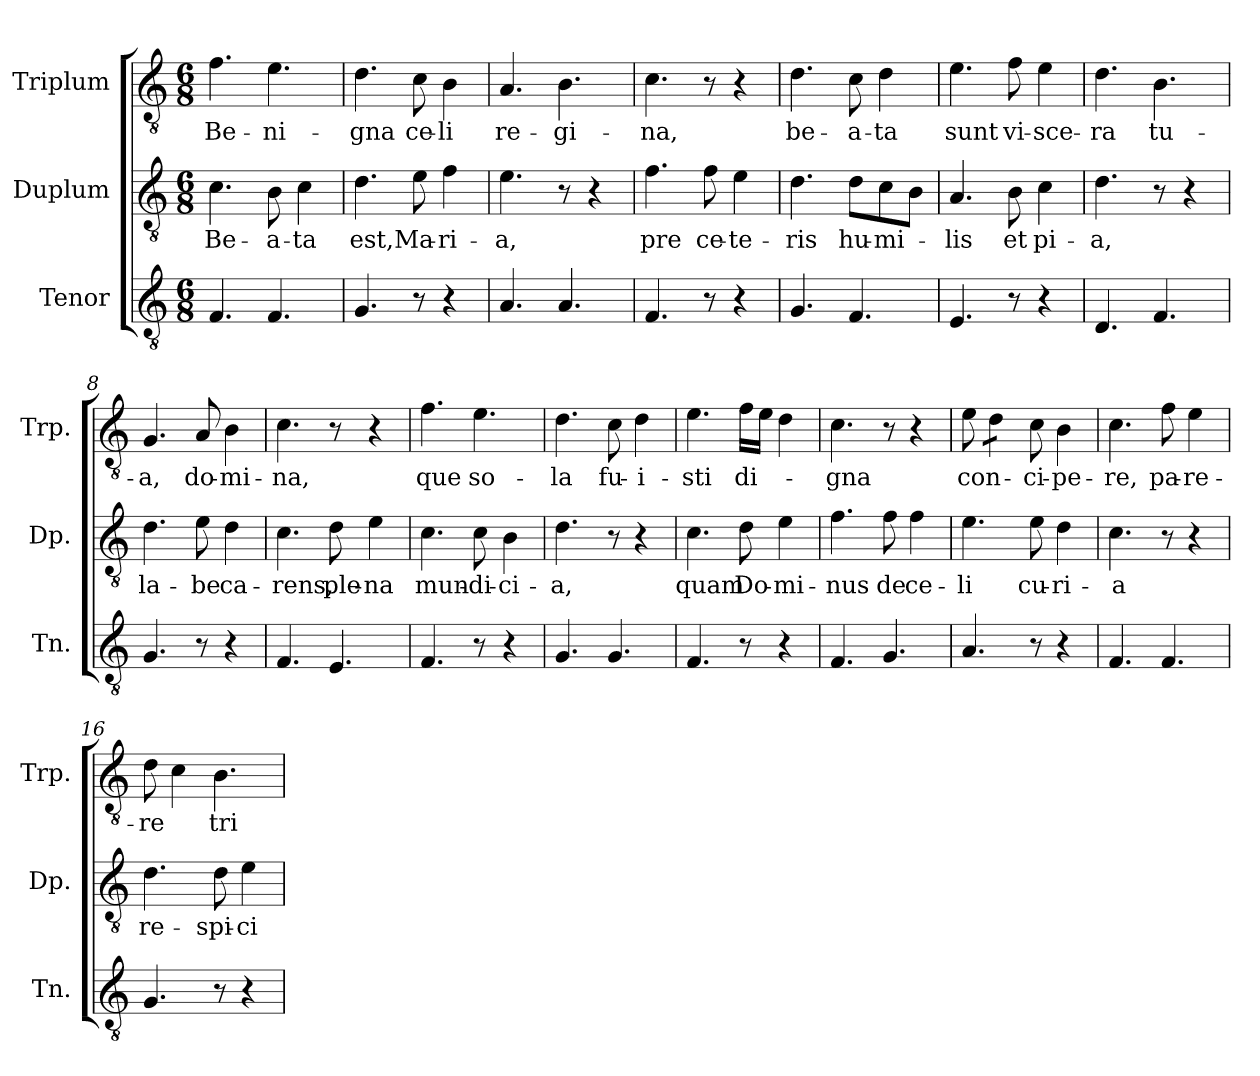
**kern	**kern	**text	**kern	**text
*part3	*part2	*part2	*part1	*part1
*staff3	*staff2	*staff2	*staff1	*staff1
*I"Tenor	*I"Duplum	*	*I"Triplum	*
*I'Tn.	*I'Dp.	*	*I'Trp.	*
*clefGv2	*clefGv2	*	*clefGv2	*
*k[]	*k[]	*	*k[]	*
*M6/8	*M6/8	*	*M6/8	*
=1	=1	=1	=1	=1
!	!	!LO:LY:b	!	!LO:LY:b
4.F/	4.c\	Be-	4.f\	Be-
!	!	!LO:LY:b	!	!LO:LY:b
4.F/	8B\	-a-	4.e\	-ni-
!	!	!LO:LY:b	!	!
.	4c\	-ta	.	.
=2	=2	=2	=2	=2
!	!	!LO:LY:b	!	!LO:LY:b
4.G/	4.d\	est,	4.d\	-gna
!	!	!LO:LY:b	!	!LO:LY:b
8r	8e\	Ma-	8c\	ce-
!	!	!LO:LY:b	!	!LO:LY:b
4r	4f\	-ri-	4B\	-li
=3	=3	=3	=3	=3
!	!	!LO:LY:b	!	!LO:LY:b
4.A/	4.e\	-a,	4.A/	re-
!	!	!	!	!LO:LY:b
4.A/	8r	.	4.B\	-gi-
.	4r	.	.	.
=4	=4	=4	=4	=4
!	!	!LO:LY:b	!	!LO:LY:b
4.F/	4.f\	pre	4.c\	-na,
!	!	!LO:LY:b	!	!
8r	8f\	ce-	8r	.
!	!	!LO:LY:b	!	!
4r	4e\	-te-	4r	.
=5	=5	=5	=5	=5
!	!	!LO:LY:b	!	!LO:LY:b
4.G/	4.d\	-ris	4.d\	be-
!	!	!LO:LY:b	!	!LO:LY:b
4.F/	8d\L	hu-	8c\	-a-
!	!	!LO:LY:b	!	!LO:LY:b
.	8c\	-mi-	4d\	-ta
.	8B\J	.	.	.
=6	=6	=6	=6	=6
!	!	!LO:LY:b	!	!LO:LY:b
4.E/	4.A/	-lis	4.e\	sunt
!	!	!LO:LY:b	!	!LO:LY:b
8r	8B\	et	8f\	vi-
!	!	!LO:LY:b	!	!LO:LY:b
4r	4c\	pi-	4e\	-sce-
=7	=7	=7	=7	=7
!	!	!LO:LY:b	!	!LO:LY:b
4.D/	4.d\	-a,	4.d\	-ra
!	!	!	!	!LO:LY:b
4.F/	8r	.	4.B\	tu-
.	4r	.	.	.
=8	=8	=8	=8	=8
!	!	!LO:LY:b	!	!LO:LY:b
4.G/	4.d\	la-	4.G/	-a,
!	!	!LO:LY:b	!	!LO:LY:b
8r	8e\	-be	8A/	do-
!	!	!LO:LY:b	!	!LO:LY:b
4r	4d\	ca-	4B\	-mi-
!!LO:LB:g=z
=9	=9	=9	=9	=9
!	!	!LO:LY:b	!	!LO:LY:b
4.F/	4.c\	-rens,	4.c\	-na,
!	!	!LO:LY:b	!	!
4.E/	8d\	ple-	8r	.
!	!	!LO:LY:b	!	!
.	4e\	-na	4r	.
=10	=10	=10	=10	=10
!	!	!LO:LY:b	!	!LO:LY:b
4.F/	4.c\	mun-	4.f\	que
!	!	!LO:LY:b	!	!LO:LY:b
8r	8c\	-di-	4.e\	so-
!	!	!LO:LY:b	!	!
4r	4B\	-ci-	.	.
=11	=11	=11	=11	=11
!	!	!LO:LY:b	!	!LO:LY:b
4.G/	4.d\	-a,	4.d\	-la
!	!	!	!	!LO:LY:b
4.G/	8r	.	8c\	fu-
!	!	!	!	!LO:LY:b
.	4r	.	4d\	-i-
=12	=12	=12	=12	=12
!	!	!LO:LY:b	!	!LO:LY:b
4.F/	4.c\	quam	4.e\	-sti
!	!	!LO:LY:b	!	!LO:LY:b
8r	8d\	Do-	16f\LL	di-
.	.	.	16e\JJ	.
!	!	!LO:LY:b	!	!
4r	4e\	-mi-	4d\	.
=13	=13	=13	=13	=13
!	!	!LO:LY:b	!	!LO:LY:b
4.F/	4.f\	-nus	4.c\	-gna
!	!	!LO:LY:b	!	!
4.G/	8f\	de	8r	.
!	!	!LO:LY:b	!	!
.	4f\	ce-	4r	.
=14	=14	=14	=14	=14
!	!	!LO:LY:b	!	!LO:LY:b
4.A/	4.e\	-li	8e\	con-
*	*	*	*tremolo	*
.	.	.	8d\L	.
.	.	.	8d\J	.
*	*	*	*Xtremolo	*
!	!	!LO:LY:b	!	!LO:LY:b
8r	8e\	cu-	8c\	-ci-
!	!	!LO:LY:b	!	!LO:LY:b
4r	4d\	-ri-	4B\	-pe-
=15	=15	=15	=15	=15
!	!	!LO:LY:b	!	!LO:LY:b
4.F/	4.c\	-a	4.c\	-re,
!	!	!	!	!LO:LY:b
4.F/	8r	.	8f\	pa-
!	!	!	!	!LO:LY:b
.	4r	.	4e\	-re-
=16	=16	=16	=16	=16
!	!	!LO:LY:b	!	!LO:LY:b
4.G/	4.d\	re-	8d\	-re
.	.	.	4c\	.
!	!	!LO:LY:b	!	!LO:LY:b
8r	8d\	-spi-	4.B\	tri-
!	!	!LO:LY:b	!	!
4r	4e\	-ci-	.	.
=	=	=	=	=
*-	*-	*-	*-	*-
